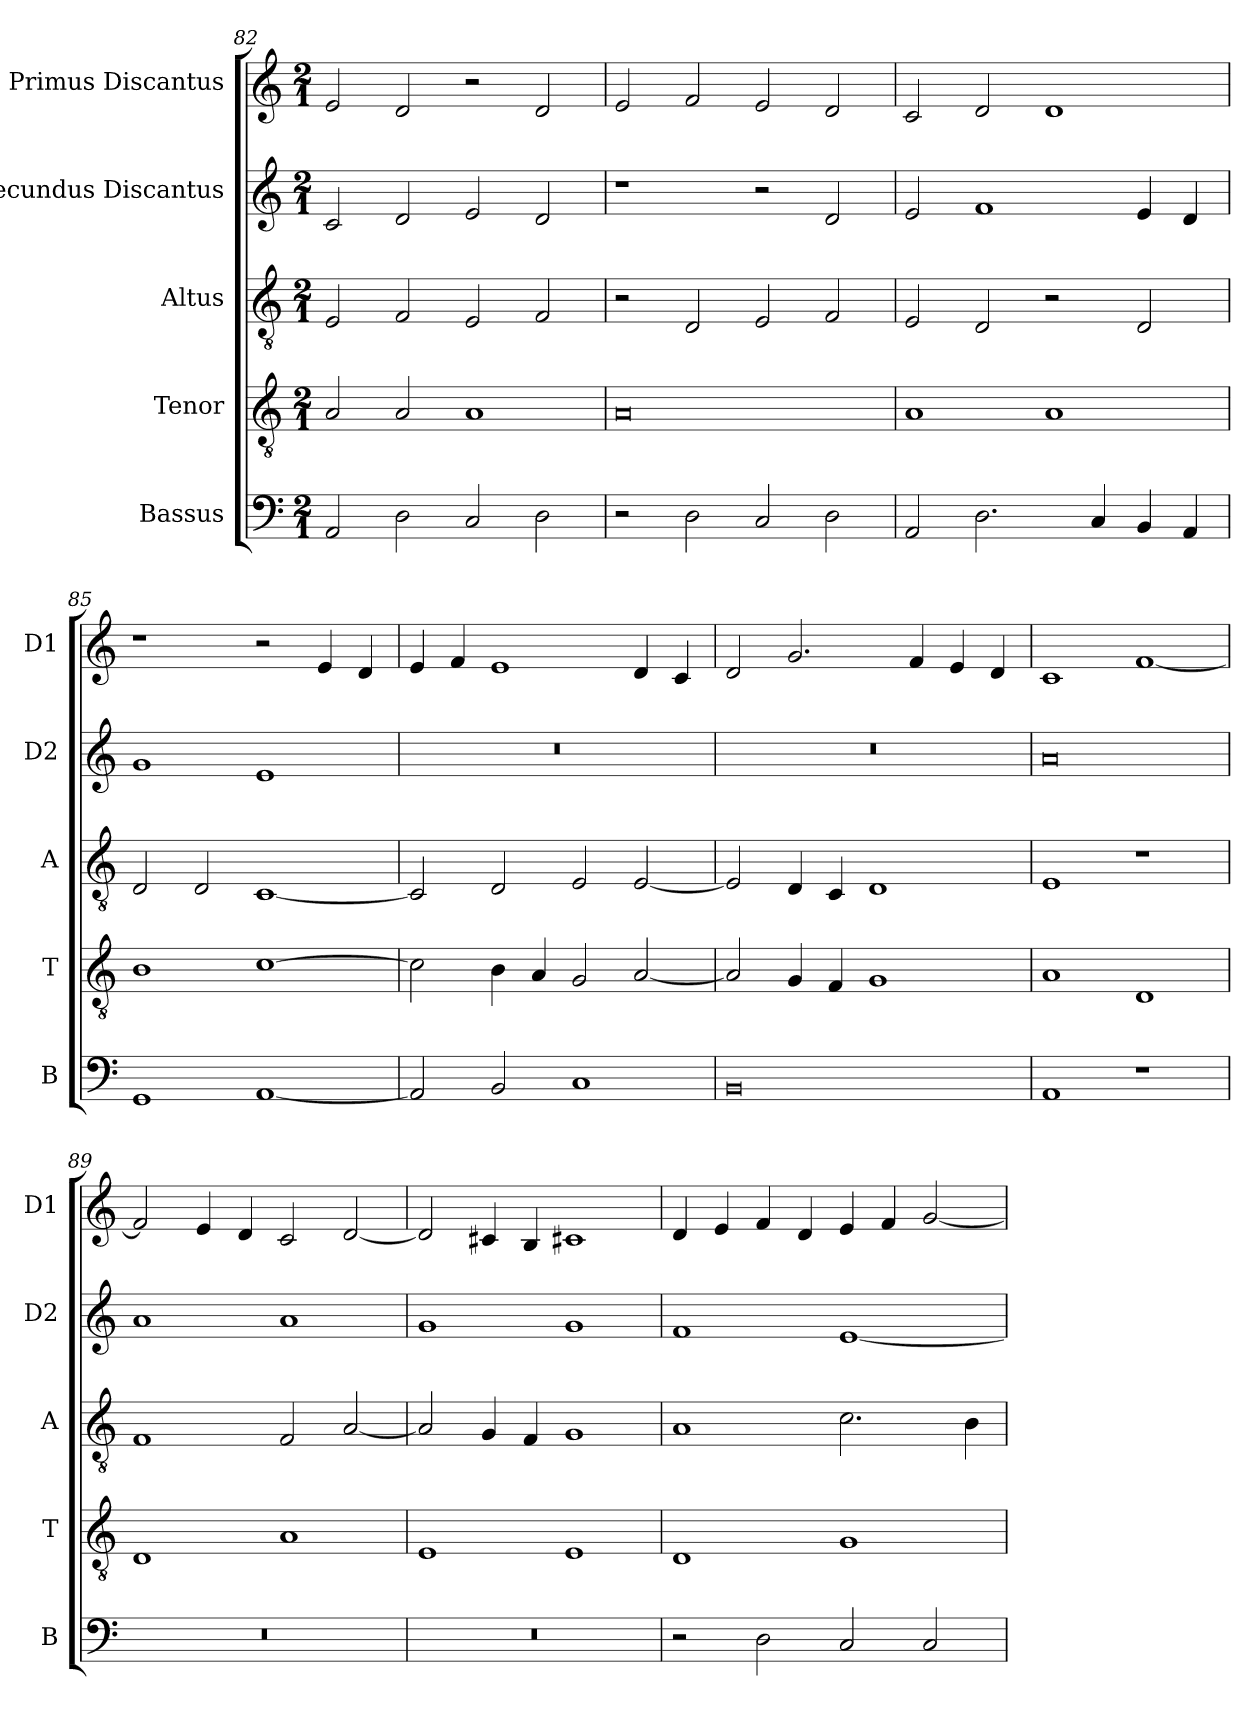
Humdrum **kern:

**kern	**kern	**kern	**kern	**kern
*part5	*part4	*part3	*part2	*part1
*staff5	*staff4	*staff3	*staff2	*staff1
*I"Bassus	*I"Tenor	*I"Altus	*I"Secundus Discantus	*I"Primus Discantus
*I'B	*I'T	*I'A	*I'D2	*I'D1
*clefF4	*clefGv2	*clefGv2	*clefG2	*clefG2
*k[]	*k[]	*k[]	*k[]	*k[]
*M2/1	*M2/1	*M2/1	*M2/1	*M2/1
=82	=82	=82	=82	=82
2AA	2A	2E	2c	2e
2D	2A	2F	2d	2d
2C	1A	2E	2e	2r
2D	.	2F	2d	2d
=83	=83	=83	=83	=83
2r	0A	2r	1r	2e
2D	.	2D	.	2f
2C	.	2E	2r	2e
2D	.	2F	2d	2d
=84	=84	=84	=84	=84
2AA	1A	2E	2e	2c
2.D	.	2D	1f	2d
.	1A	2r	.	1d
4C	.	.	.	.
4BB	.	2D	4e	.
4AA	.	.	4d	.
=85	=85	=85	=85	=85
1GG	1B	2D	1g	1r
.	.	2D	.	.
[1AA	[1c	[1C	1e	2r
.	.	.	.	4e
.	.	.	.	4d
=86	=86	=86	=86	=86
2AA]	2c]	2C]	0r	4e
.	.	.	.	4f
2BB	4B	2D	.	1e
.	4A	.	.	.
1C	2G	2E	.	.
.	[2A	[2E	.	4d
.	.	.	.	4c
=87	=87	=87	=87	=87
0BB	2A]	2E]	0r	2d
.	4G	4D	.	2.g
.	4F	4C	.	.
.	1G	1D	.	.
.	.	.	.	4f
.	.	.	.	4e
.	.	.	.	4d
=88	=88	=88	=88	=88
1AA	1A	1E	0a	1c
1r	1D	1r	.	[1f
=89	=89	=89	=89	=89
0r	1D	1F	1a	2f]
.	.	.	.	4e
.	.	.	.	4d
.	1A	2F	1a	2c
.	.	[2A	.	[2d
=90	=90	=90	=90	=90
0r	1E	2A]	1g	2d]
.	.	4G	.	4c#X
.	.	4F	.	4B
.	1E	1G	1g	1c#X
=91	=91	=91	=91	=91
2r	1D	1A	1f	4d
.	.	.	.	4e
2D	.	.	.	4f
.	.	.	.	4d
2C	1G	2.c	[1e	4e
.	.	.	.	4f
2C	.	.	.	[2g
.	.	4B	.	.
=	=	=	=	=
*-	*-	*-	*-	*-
